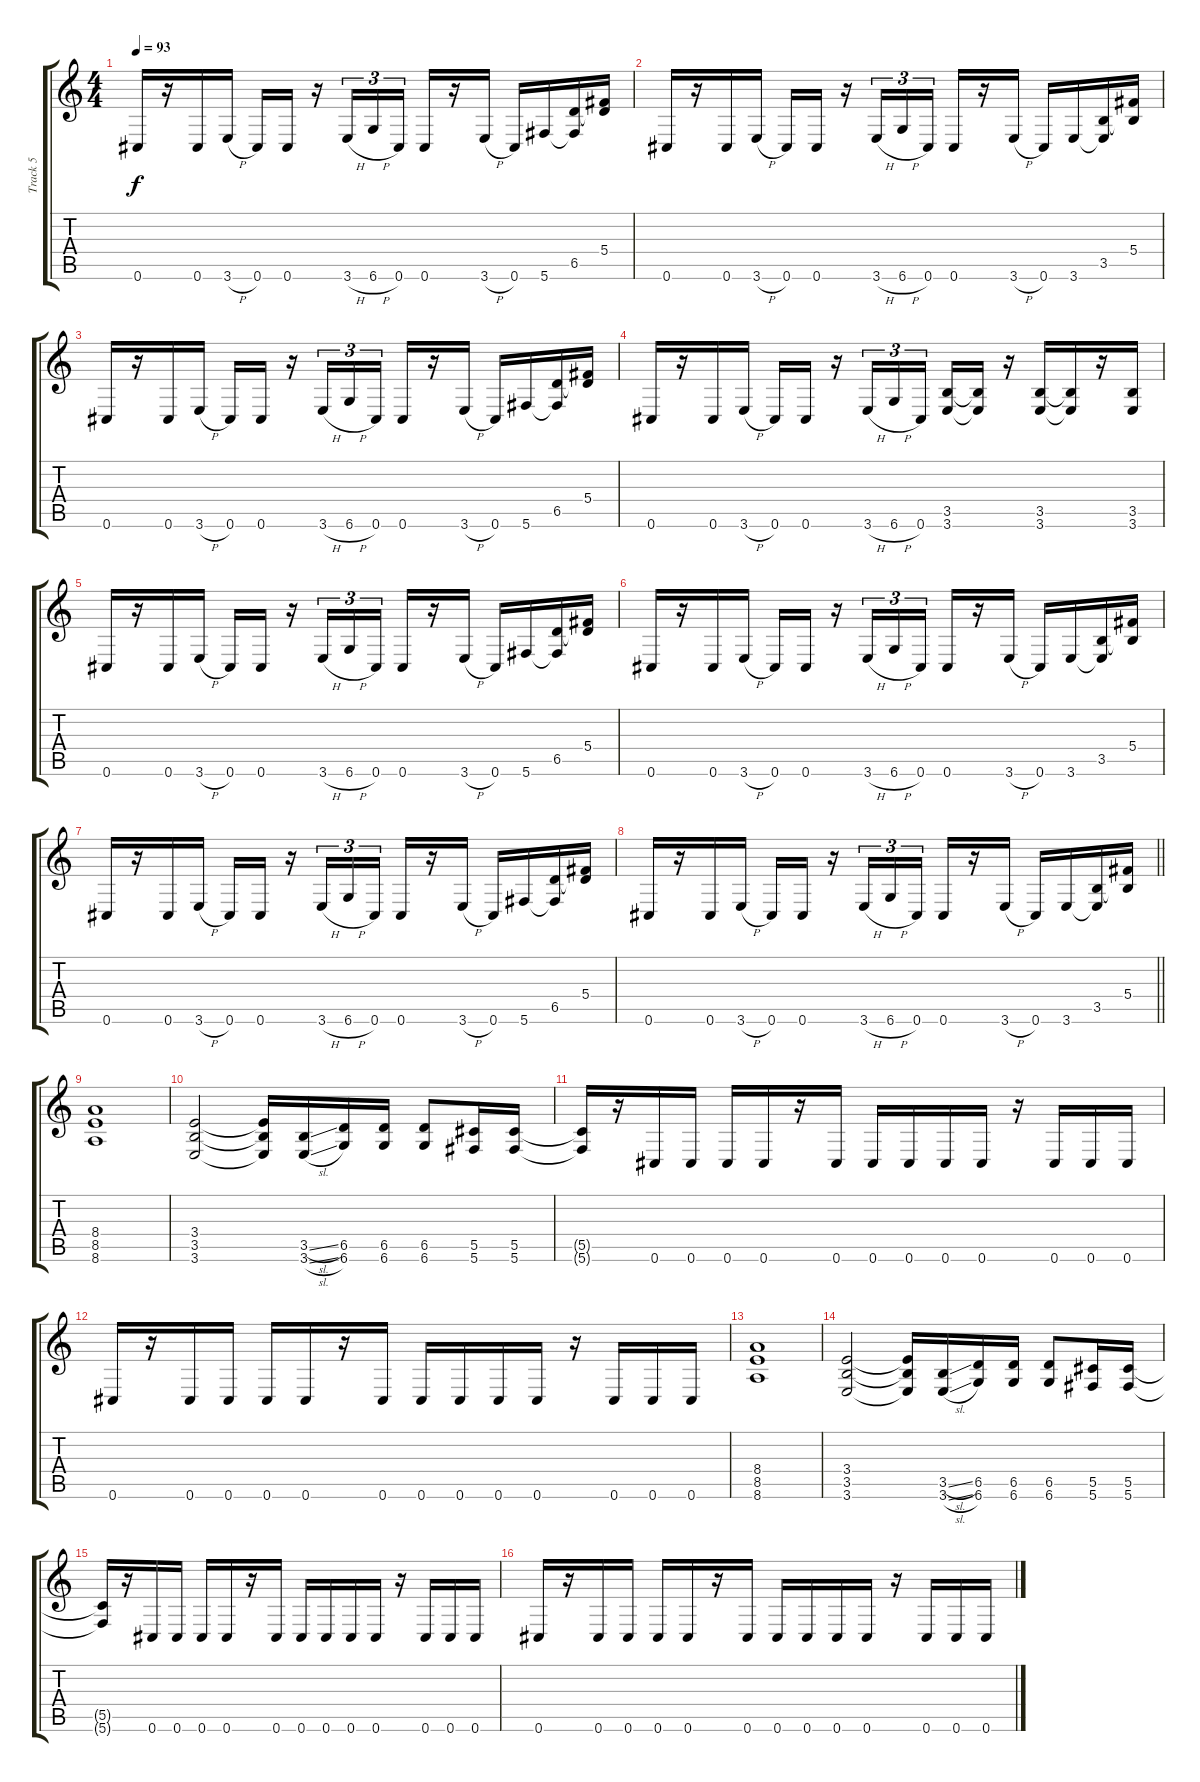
\track ("Track 5" "Track 5") {instrument distortionguitar}
\staff {score tabs}
\tuning (Eb4 Bb3 Gb3 Db3 Ab2 Db2) {hide}
\ts (4 4)
\tempo 93
\clef g2
\ks c
0.6.16{dy f} r.16 0.6.16 3.6{h}.16 0.6.16 0.6.16 r.16 3.6{h}.16{tu (3 2)} 6.6{h}.16{tu (3 2)} 0.6.16{tu (3 2)} 0.6.16 r.16 3.6{h}.16 0.6.16 5.6.16 (6.5 5.6{t}).16 (5.4 6.5{t}).16 |
0.6.16 r.16 0.6.16 3.6{h}.16 0.6.16 0.6.16 r.16 3.6{h}.16{tu (3 2)} 6.6{h}.16{tu (3 2)} 0.6.16{tu (3 2)} 0.6.16 r.16 3.6{h}.16 0.6.16 3.6.16 (3.5 3.6{t}).16 (5.4 3.5{t}).16 |
0.6.16 r.16 0.6.16 3.6{h}.16 0.6.16 0.6.16 r.16 3.6{h}.16{tu (3 2)} 6.6{h}.16{tu (3 2)} 0.6.16{tu (3 2)} 0.6.16 r.16 3.6{h}.16 0.6.16 5.6.16 (6.5 5.6{t}).16 (5.4 6.5{t}).16 |
0.6.16 r.16 0.6.16 3.6{h}.16 0.6.16 0.6.16 r.16 3.6{h}.16{tu (3 2)} 6.6{h}.16{tu (3 2)} 0.6.16{tu (3 2) beam splitsecondary} (3.5 3.6).16 (3.5{t} 3.6{t}).16 r.16 (3.5 3.6).16 (3.5{t} 3.6{t}).16 r.16 (3.5 3.6).16 |
0.6.16 r.16 0.6.16 3.6{h}.16 0.6.16 0.6.16 r.16 3.6{h}.16{tu (3 2)} 6.6{h}.16{tu (3 2)} 0.6.16{tu (3 2)} 0.6.16 r.16 3.6{h}.16 0.6.16 5.6.16 (6.5 5.6{t}).16 (5.4 6.5{t}).16 |
0.6.16 r.16 0.6.16 3.6{h}.16 0.6.16 0.6.16 r.16 3.6{h}.16{tu (3 2)} 6.6{h}.16{tu (3 2)} 0.6.16{tu (3 2)} 0.6.16 r.16 3.6{h}.16 0.6.16 3.6.16 (3.5 3.6{t}).16 (5.4 3.5{t}).16 |
0.6.16 r.16 0.6.16 3.6{h}.16 0.6.16 0.6.16 r.16 3.6{h}.16{tu (3 2)} 6.6{h}.16{tu (3 2)} 0.6.16{tu (3 2)} 0.6.16 r.16 3.6{h}.16 0.6.16 5.6.16 (6.5 5.6{t}).16 (5.4 6.5{t}).16 |
\barLineRight lightlight
0.6.16 r.16 0.6.16 3.6{h}.16 0.6.16 0.6.16 r.16 3.6{h}.16{tu (3 2)} 6.6{h}.16{tu (3 2)} 0.6.16{tu (3 2)} 0.6.16 r.16 3.6{h}.16 0.6.16 3.6.16 (3.5 3.6{t}).16 (5.4 3.5{t}).16 |
(8.4 8.5 8.6).1 |
(3.4 3.5 3.6).2 (3.4{t} 3.5{t} 3.6{t}).16 (3.5{sl} 3.6{sl}).16 (6.5 6.6).16 (6.5 6.6).16 (6.5 6.6).8 (5.5 5.6).16 (5.5 5.6).16 |
(5.5{t} 5.6{t}).16 r.16 0.6.16 0.6.16 0.6.16 0.6.16 r.16 0.6.16 0.6.16 0.6.16 0.6.16 0.6.16 r.16 0.6.16 0.6.16 0.6.16 |
0.6.16 r.16 0.6.16 0.6.16 0.6.16 0.6.16 r.16 0.6.16 0.6.16 0.6.16 0.6.16 0.6.16 r.16 0.6.16 0.6.16 0.6.16 |
(8.4 8.5 8.6).1 |
(3.4 3.5 3.6).2 (3.4{t} 3.5{t} 3.6{t}).16 (3.5{sl} 3.6{sl}).16 (6.5 6.6).16 (6.5 6.6).16 (6.5 6.6).8 (5.5 5.6).16 (5.5 5.6).16 |
(5.5{t} 5.6{t}).16 r.16 0.6.16 0.6.16 0.6.16 0.6.16 r.16 0.6.16 0.6.16 0.6.16 0.6.16 0.6.16 r.16 0.6.16 0.6.16 0.6.16 |
0.6.16 r.16 0.6.16 0.6.16 0.6.16 0.6.16 r.16 0.6.16 0.6.16 0.6.16 0.6.16 0.6.16 r.16 0.6.16 0.6.16 0.6.16
